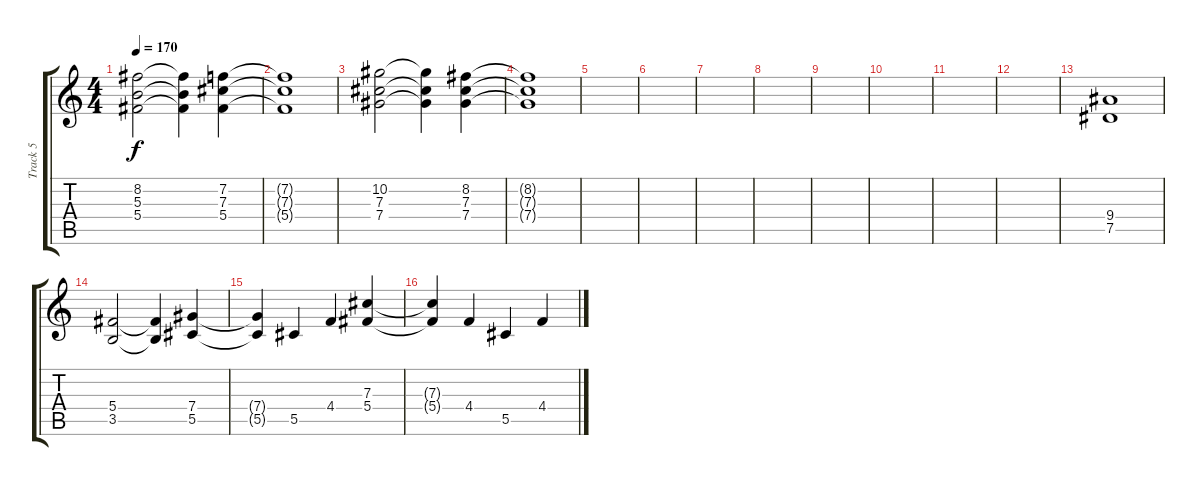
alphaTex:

\track ("Track 5" "Track 5") {instrument distortionguitar}
\staff {score tabs}
\tuning (Eb4 Bb3 Gb3 Db3 Ab2 Eb2) {hide}
\ts (4 4)
\tempo 170
\clef g2
\ks c
(8.2 5.3 5.4).2{dy f} (8.2{t} 5.3{t} 5.4{t}).4 (7.2 7.3 5.4).4 |
(7.2{t} 7.3{t} 5.4{t}).1 |
(10.2 7.3 7.4).2 (10.2{t} 7.3{t} 7.4{t}).4 (8.2 7.3 7.4).4 |
(8.2{t} 7.3{t} 7.4{t}).1 |
|
|
|
|
|
|
|
|
(9.4 7.5).1 |
(5.4 3.5).2 (5.4{t} 3.5{t}).4 (7.4 5.5).4 |
(7.4{t} 5.5{t}).4 5.5.4 4.4.4 (7.3 5.4).4 |
(7.3{t} 5.4{t}).4 4.4.4 5.5.4 4.4.4
